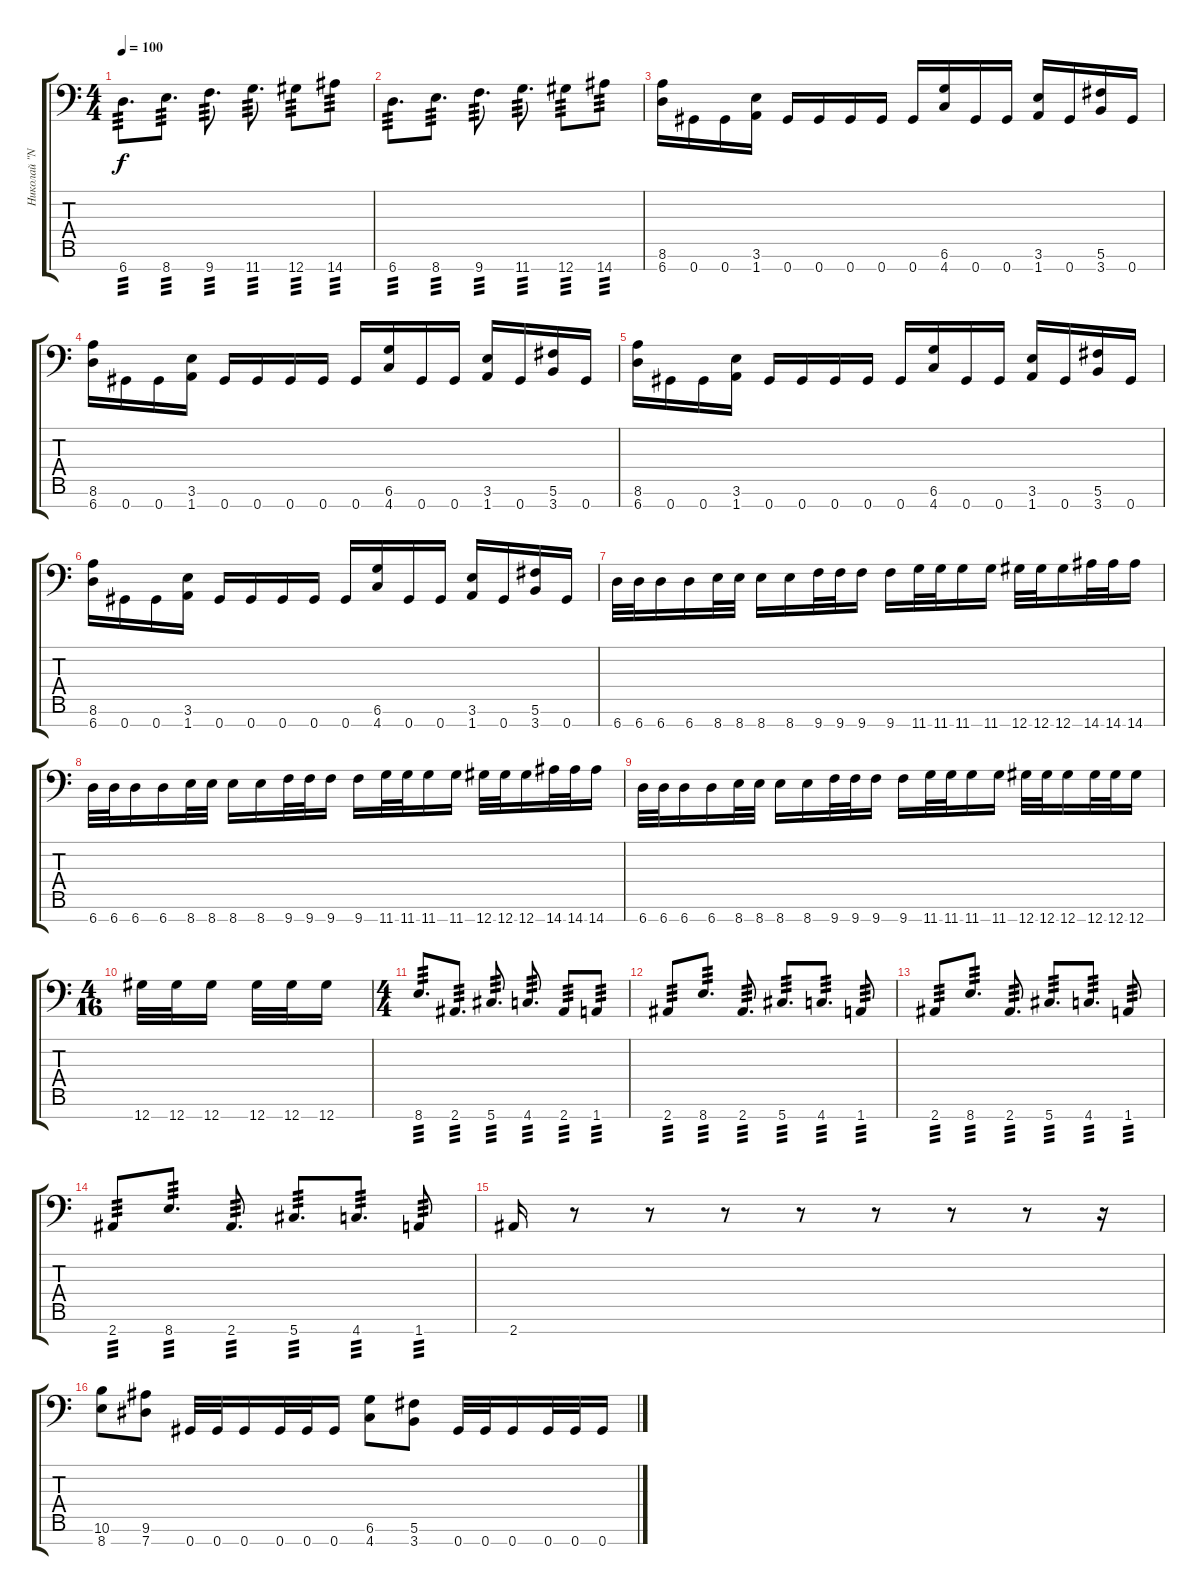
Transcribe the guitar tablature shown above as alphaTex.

\track ("Николай \"Nick\" Юрьев" "Николай \"N") {instrument overdrivenguitar}
\staff {score tabs}
\tuning (Db4 Ab3 E3 B2 Gb2 Db2 Ab1) {hide}
\ts (4 4)
\tempo 100
\clef f4
\ks c
6.7.8{d tp 3 dy f} 8.7.8{d tp 3} 9.7.8{d tp 3} 11.7.8{d tp 3} 12.7.8{tp 3} 14.7.8{tp 3} |
6.7.8{d tp 3} 8.7.8{d tp 3} 9.7.8{d tp 3} 11.7.8{d tp 3} 12.7.8{tp 3} 14.7.8{tp 3} |
(8.6 6.7).16 0.7.16 0.7.16 (3.6 1.7).16 0.7.16 0.7.16 0.7.16 0.7.16 0.7.16 (6.6 4.7).16 0.7.16 0.7.16 (3.6 1.7).16 0.7.16 (5.6 3.7).16 0.7.16 |
(8.6 6.7).16 0.7.16 0.7.16 (3.6 1.7).16 0.7.16 0.7.16 0.7.16 0.7.16 0.7.16 (6.6 4.7).16 0.7.16 0.7.16 (3.6 1.7).16 0.7.16 (5.6 3.7).16 0.7.16 |
(8.6 6.7).16 0.7.16 0.7.16 (3.6 1.7).16 0.7.16 0.7.16 0.7.16 0.7.16 0.7.16 (6.6 4.7).16 0.7.16 0.7.16 (3.6 1.7).16 0.7.16 (5.6 3.7).16 0.7.16 |
(8.6 6.7).16 0.7.16 0.7.16 (3.6 1.7).16 0.7.16 0.7.16 0.7.16 0.7.16 0.7.16 (6.6 4.7).16 0.7.16 0.7.16 (3.6 1.7).16 0.7.16 (5.6 3.7).16 0.7.16 |
6.7.32 6.7.32 6.7.16 6.7.16 8.7.32 8.7.32 8.7.16 8.7.16 9.7.32 9.7.32 9.7.16 9.7.16 11.7.32 11.7.32 11.7.16 11.7.16 12.7.32 12.7.32 12.7.16 14.7.32 14.7.32 14.7.16 |
6.7.32 6.7.32 6.7.16 6.7.16 8.7.32 8.7.32 8.7.16 8.7.16 9.7.32 9.7.32 9.7.16 9.7.16 11.7.32 11.7.32 11.7.16 11.7.16 12.7.32 12.7.32 12.7.16 14.7.32 14.7.32 14.7.16 |
6.7.32 6.7.32 6.7.16 6.7.16 8.7.32 8.7.32 8.7.16 8.7.16 9.7.32 9.7.32 9.7.16 9.7.16 11.7.32 11.7.32 11.7.16 11.7.16 12.7.32 12.7.32 12.7.16 12.7.32 12.7.32 12.7.16 |
\ts (4 16)
12.7.32 12.7.32 12.7.16 12.7.32 12.7.32 12.7.16 |
\ts (4 4)
8.7.8{d tp 3} 2.7.8{d tp 3} 5.7.8{d tp 3} 4.7.8{d tp 3} 2.7.8{tp 3} 1.7.8{tp 3} |
2.7.8{tp 3} 8.7.8{d tp 3} 2.7.8{d tp 3} 5.7.8{d tp 3} 4.7.8{d tp 3} 1.7.8{tp 3} |
2.7.8{tp 3} 8.7.8{d tp 3} 2.7.8{d tp 3} 5.7.8{d tp 3} 4.7.8{d tp 3} 1.7.8{tp 3} |
2.7.8{tp 3} 8.7.8{d tp 3} 2.7.8{d tp 3} 5.7.8{d tp 3} 4.7.8{d tp 3} 1.7.8{tp 3} |
2.7.16 r.8 r.8 r.8 r.8 r.8 r.8 r.8 r.16 |
(10.6 8.7).8 (9.6 7.7).8 0.7.32 0.7.32 0.7.16 0.7.32 0.7.32 0.7.16 (6.6 4.7).8 (5.6 3.7).8 0.7.32 0.7.32 0.7.16 0.7.32 0.7.32 0.7.16
